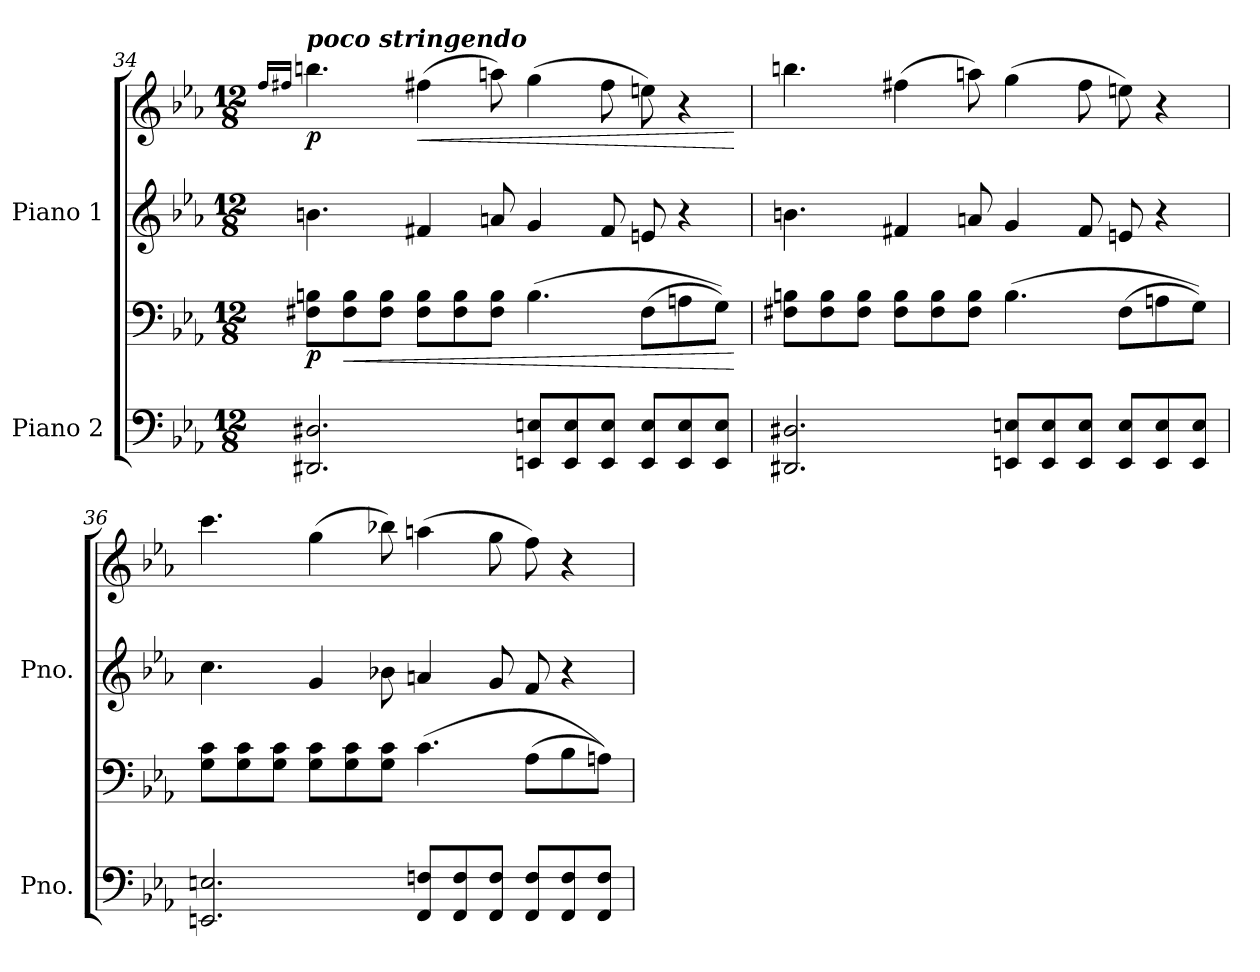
**kern	**kern	**dynam	**kern	**kern	**dynam
*part2	*part2	*part2	*part1	*part1	*part1
*staff4	*staff3	*staff3/4	*staff2	*staff1	*staff1/2
*I"Piano 2	*	*	*I"Piano 1	*	*
*I'Pno.	*	*	*I'Pno.	*	*
*clefF4	*clefF4	*	*clefG2	*clefG2	*
*k[b-e-a-]	*k[b-e-a-]	*	*k[b-e-a-]	*k[b-e-a-]	*
*M12/8	*M12/8	*	*M12/8	*M12/8	*
*MM100	*MM100	*	*MM100	*MM100	*
=34	=34	=34	=34	=34	=34
.	.	.	.	16qff/LL	.
.	.	.	.	16qff#X/JJ	.
!	!	!	!	!LO:TX:a:Bi:t=poco stringendo	!
!	!	!LO:DY:b	!	!	!LO:DY:b
2.DD#X/ 2.D#X/	8F#X\ 8Bn\L	p	4.bn\	4.bbn\	p
!	!	!LO:HP:b	!	!	!
.	8F#\ 8B\	<	.	.	.
.	8F#\ 8B\J	.	.	.	.
!	!	!	!	!	!LO:HP:b
.	8F#\ 8B\L	.	4f#X/	(4ff#X\	<
.	8F#\ 8B\	.	.	.	.
.	8F#\ 8B\J	.	8an/	8aan\)	.
8EEn/ 8En/L	(4.B\	.	4g/	(4gg\	.
8EE/ 8E/	.	.	.	.	.
8EE/ 8E/J	.	.	8f#/	8ff#\	.
8EE/ 8E/L	(8F#\L	.	8en/	8een\)	.
8EE/ 8E/	8An\	.	4r	4r	.
8EE/ 8E/J	8G\J))	.	.	.	.
.	.	[	.	.	[
!!LO:LB:g=z
=35	=35	=35	=35	=35	=35
2.DD#X/ 2.D#X/	8F#X\ 8Bn\L	.	4.bn\	4.bbn\	.
.	8F#\ 8B\	.	.	.	.
.	8F#\ 8B\J	.	.	.	.
.	8F#\ 8B\L	.	4f#X/	(4ff#X\	.
.	8F#\ 8B\	.	.	.	.
.	8F#\ 8B\J	.	8an/	8aan\)	.
8EEn/ 8En/L	(4.B\	.	4g/	(4gg\	.
8EE/ 8E/	.	.	.	.	.
8EE/ 8E/J	.	.	8f#/	8ff#\	.
8EE/ 8E/L	(8F#\L	.	8en/	8een\)	.
8EE/ 8E/	8An\	.	4r	4r	.
8EE/ 8E/J	8G\J))	.	.	.	.
=36	=36	=36	=36	=36	=36
2.EEn/ 2.En/	8G\ 8c\L	.	4.cc\	4.ccc\	.
.	8G\ 8c\	.	.	.	.
.	8G\ 8c\J	.	.	.	.
.	8G\ 8c\L	.	4g/	(4gg\	.
.	8G\ 8c\	.	.	.	.
.	8G\ 8c\J	.	8b-X\	8bb-X\)	.
8FF/ 8Fn/L	(4.c\	.	4an/	(4aan\	.
8FF/ 8F/	.	.	.	.	.
8FF/ 8F/J	.	.	8g/	8gg\	.
8FF/ 8F/L	(8A-\L	.	8f/	8ff\)	.
8FF/ 8F/	8B-\	.	4r	4r	.
8FF/ 8F/J	8An\J))	.	.	.	.
=	=	=	=	=	=
*-	*-	*-	*-	*-	*-
